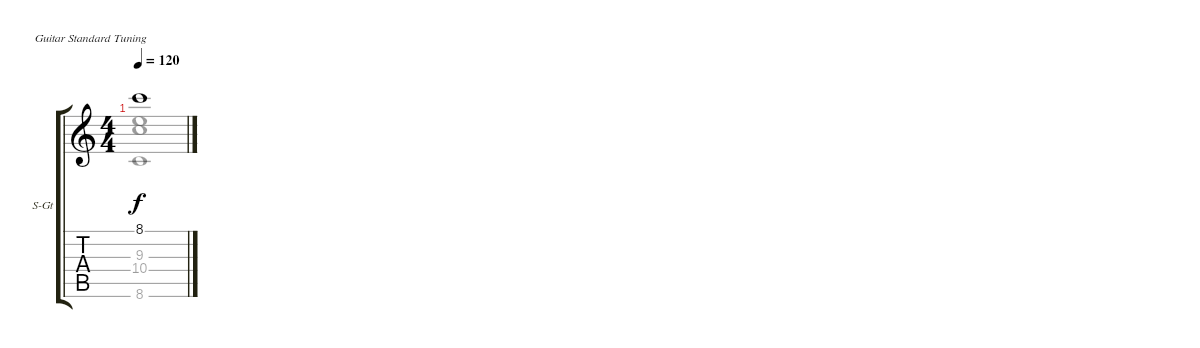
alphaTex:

\defaultSystemsLayout 4
\bracketExtendMode groupsimilarinstruments
\firstSystemTrackNameOrientation horizontal
\otherSystemsTrackNameOrientation horizontal
\track ("Steel Guitar" "S-Gt") {instrument acousticguitarsteel}
\staff {score tabs}
\tuning (E4 B3 G3 D3 A2 E2)
\voice
\ts (4 4)
\tempo 120
\clef g2
\ks c
8.1{t}.1{dy f}
\voice
\clef g2
\ottava regular
\simile none
\ks c
(8.6 10.4 9.3).1{dy f}
